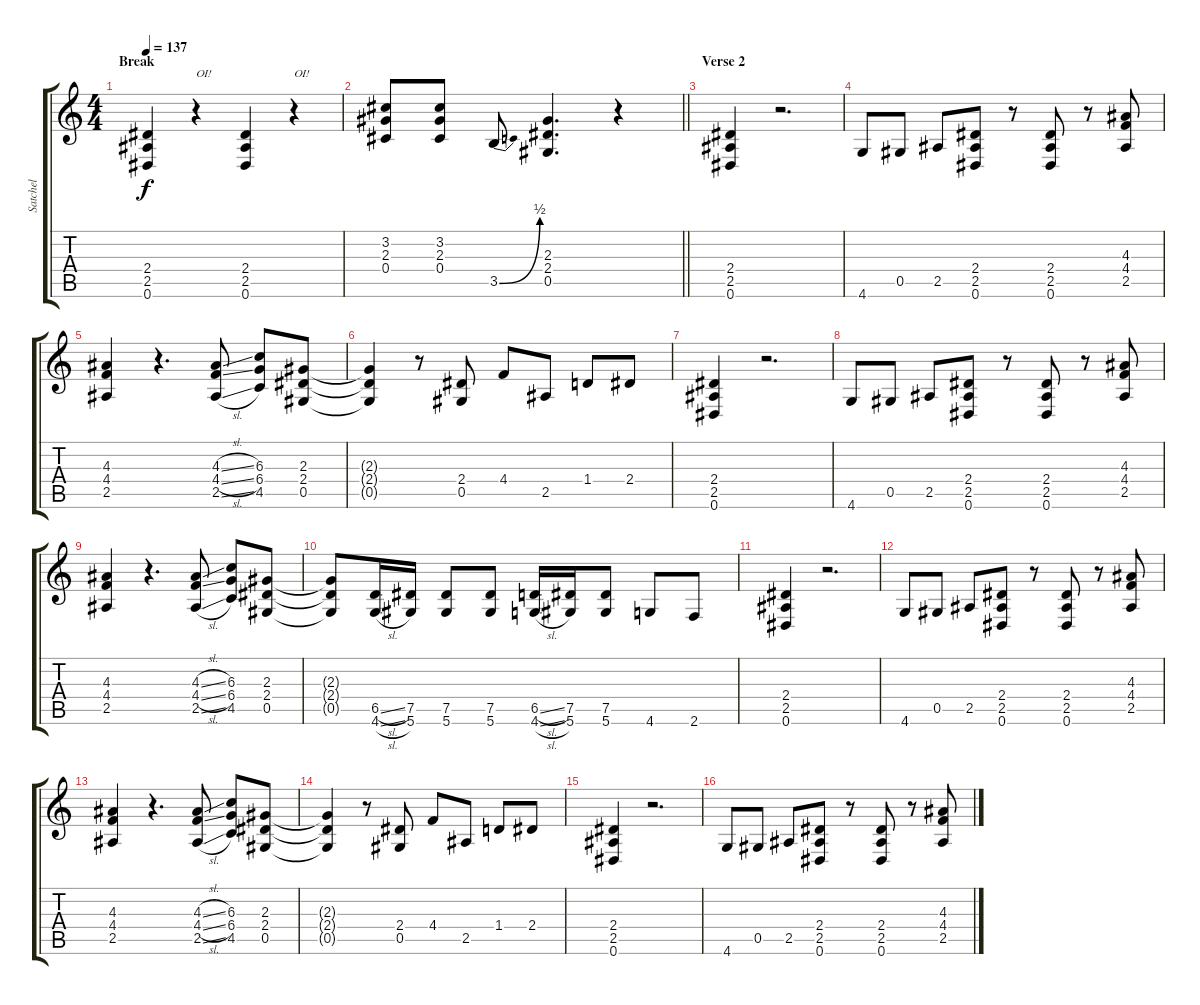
\track ("Satchel" "Satchel") {instrument distortionguitar}
\staff {score tabs}
\tuning (Eb4 Bb3 Gb3 Db3 Ab2 Eb2) {hide}
\ts (4 4)
\section ("" "Break")
\tempo 137
\clef g2
\ks c
(2.4 2.5 0.6).4{dy f} r.4{txt "OI!"} (2.4 2.5 0.6).4 r.4{txt "OI!"} |
\barLineRight lightlight
(3.2 2.3 0.4).8 (3.2 2.3 0.4).8 3.5{be (bend 0 0 60 2)}.8 (2.3 2.4 0.5).4{d} r.4 |
\section ("" "Verse 2")
(2.4 2.5 0.6).4 r.2{d} |
4.6.8 0.5.8 2.5.8 (2.4 2.5 0.6).8 r.8 (2.4 2.5 0.6).8 r.8 (4.3 4.4 2.5).8 |
(4.3 4.4 2.5).4 r.4{d} (4.3{sl} 4.4{sl} 2.5{sl}).8 (6.3 6.4 4.5).8 (2.3 2.4 0.5).8 |
(2.3{t} 2.4{t} 0.5{t}).4 r.8 (2.4 0.5).8 4.4.8 2.5.8 1.4.8 2.4.8 |
(2.4 2.5 0.6).4 r.2{d} |
4.6.8 0.5.8 2.5.8 (2.4 2.5 0.6).8 r.8 (2.4 2.5 0.6).8 r.8 (4.3 4.4 2.5).8 |
(4.3 4.4 2.5).4 r.4{d} (4.3{sl} 4.4{sl} 2.5{sl}).8 (6.3 6.4 4.5).8 (2.3 2.4 0.5).8 |
(2.3{t} 2.4{t} 0.5{t}).8 (6.5{sl} 4.6{sl}).16 (7.5 5.6).16 (7.5 5.6).8 (7.5 5.6).8 (6.5{sl} 4.6{sl}).16 (7.5 5.6).16 (7.5 5.6).8 4.6.8 2.6.8 |
(2.4 2.5 0.6).4 r.2{d} |
4.6.8 0.5.8 2.5.8 (2.4 2.5 0.6).8 r.8 (2.4 2.5 0.6).8 r.8 (4.3 4.4 2.5).8 |
(4.3 4.4 2.5).4 r.4{d} (4.3{sl} 4.4{sl} 2.5{sl}).8 (6.3 6.4 4.5).8 (2.3 2.4 0.5).8 |
(2.3{t} 2.4{t} 0.5{t}).4 r.8 (2.4 0.5).8 4.4.8 2.5.8 1.4.8 2.4.8 |
(2.4 2.5 0.6).4 r.2{d} |
4.6.8 0.5.8 2.5.8 (2.4 2.5 0.6).8 r.8 (2.4 2.5 0.6).8 r.8 (4.3 4.4 2.5).8
